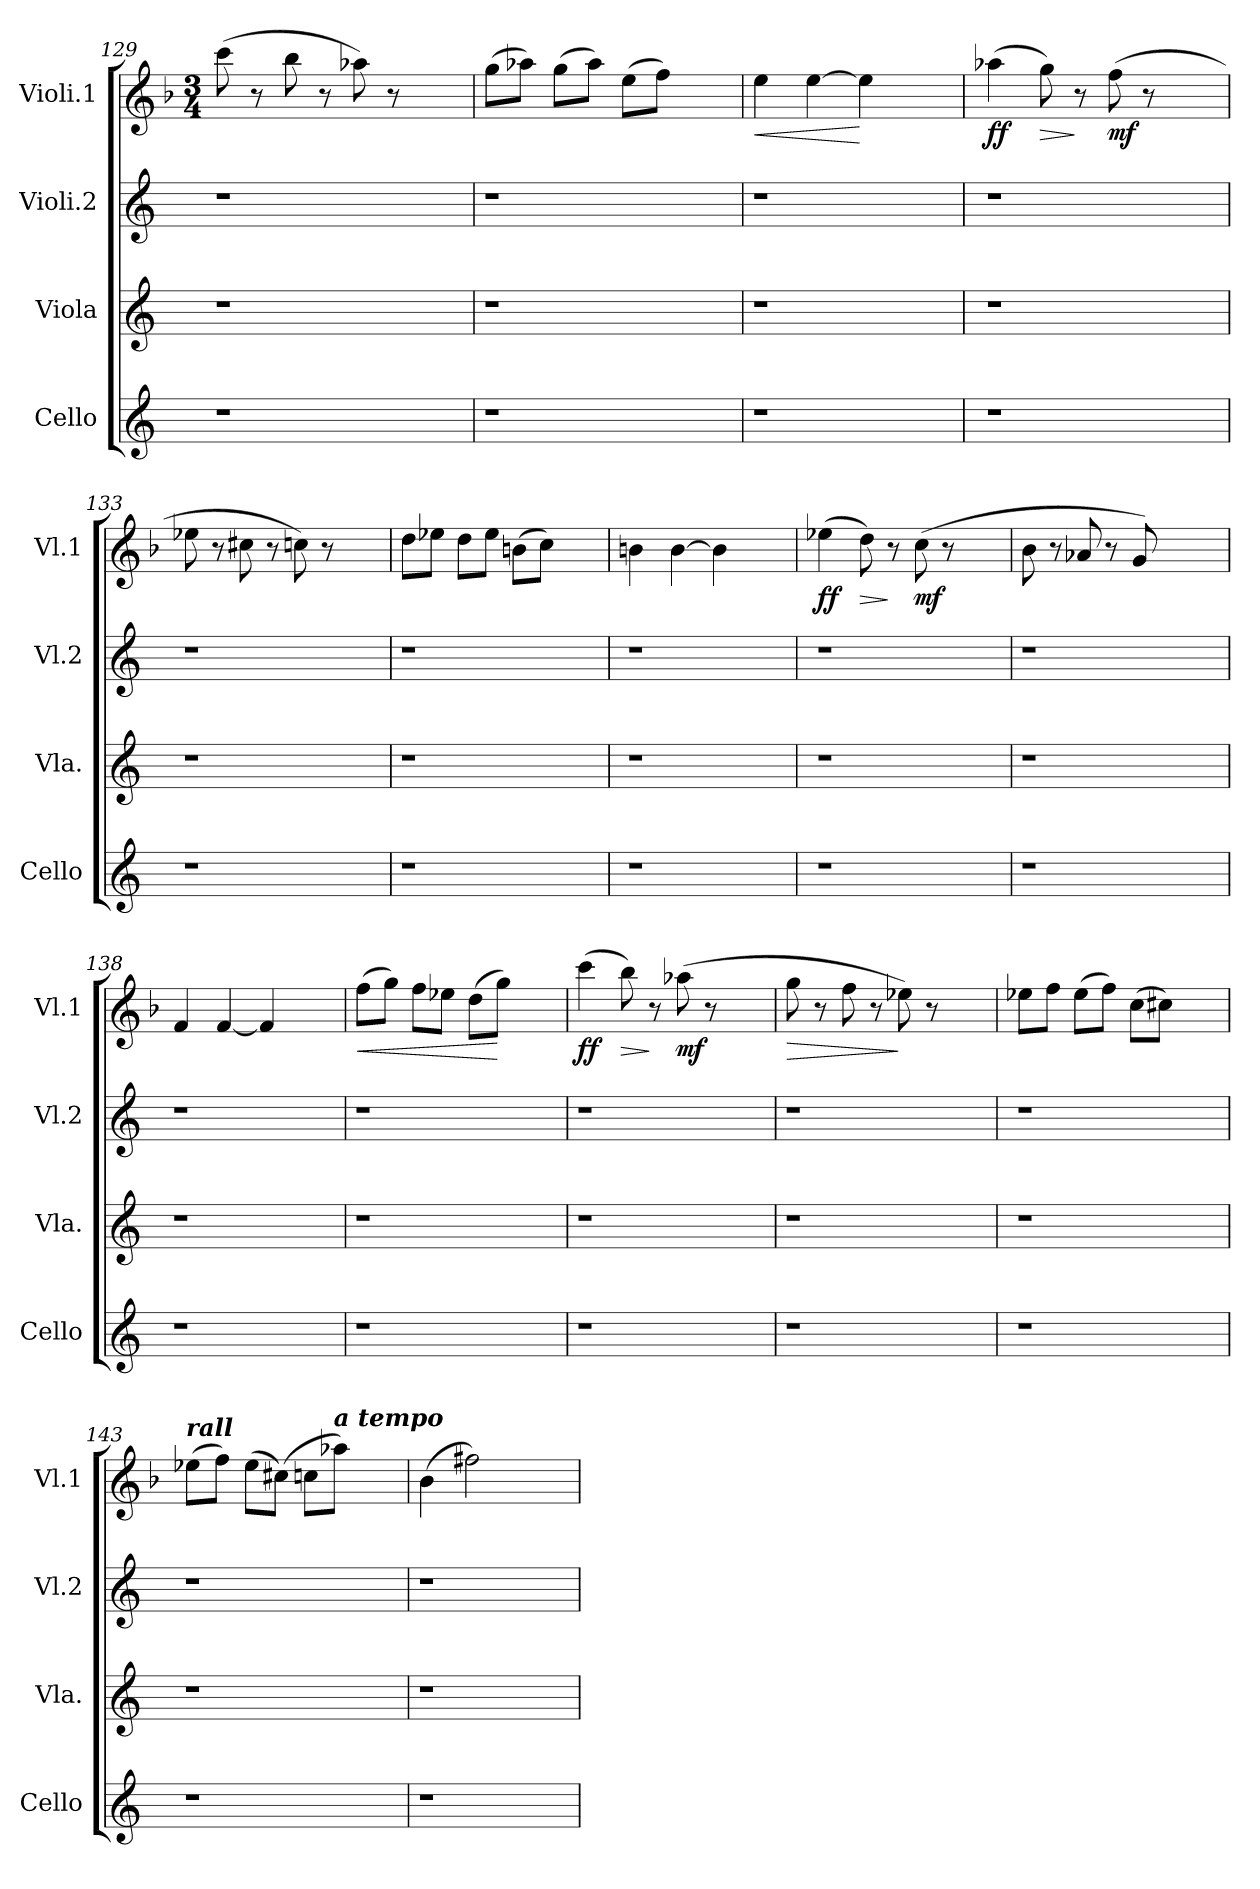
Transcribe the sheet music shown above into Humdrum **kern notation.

**kern	**kern	**kern	**kern	**dynam
*part4	*part3	*part2	*part1	*part1
*staff4	*staff3	*staff2	*staff1	*staff1
*I"Cello	*I"Viola	*I"Violi.2	*I"Violi.1	*
*I'Cello	*I'Vla.	*I'Vl.2	*I'Vl.1	*
!!LO:LB:g=z
*clefG2	*clefG2	*clefG2	*clefG2	*
*k[]	*k[]	*k[]	*k[b-]	*
*	*	*	*M3/4	*
=129	=129	=129	=129	=129
1r	1r	1r	(8ccc\	.
.	.	.	8r	.
.	.	.	8bb-\	.
.	.	.	8r	.
.	.	.	8aa-X\)	.
.	.	.	8r	.
.	.	.	4ryy	.
=130	=130	=130	=130	=130
1r	1r	1r	(8gg\L	.
.	.	.	8aa-X\J)	.
.	.	.	(8gg\L	.
.	.	.	8aa-\J)	.
.	.	.	(8ee\L	.
.	.	.	8ff\J)	.
.	.	.	4ryy	.
=131	=131	=131	=131	=131
!	!	!	!	!LO:HP:b
1r	1r	1r	4ee\	<
.	.	.	[4ee\	.
.	.	.	4ee\]	[
.	.	.	4ryy	.
=132	=132	=132	=132	=132
!	!	!	!	!LO:DY:b
1r	1r	1r	(4aa-X\	ff
!	!	!	!	!LO:HP:b
.	.	.	8gg\)	>
.	.	.	8r	]
!	!	!	!	!LO:DY:b
.	.	.	(8ff\	mf
.	.	.	8r	.
.	.	.	4ryy	.
!!LO:LB:g=z
=133	=133	=133	=133	=133
1r	1r	1r	8ee-X\	.
.	.	.	8r	.
.	.	.	8cc#X\	.
.	.	.	8r	.
.	.	.	8ccn\)	.
.	.	.	8r	.
.	.	.	4ryy	.
!!LO:LB:g=z
=134	=134	=134	=134	=134
1r	1r	1r	8dd\L	.
.	.	.	8ee-X\J	.
.	.	.	8dd\L	.
.	.	.	8ee-\J	.
.	.	.	(8bn\L	.
.	.	.	8cc\J)	.
.	.	.	4ryy	.
=135	=135	=135	=135	=135
1r	1r	1r	4bn\	.
.	.	.	[4b\	.
.	.	.	4b\]	.
.	.	.	4ryy	.
=136	=136	=136	=136	=136
!	!	!	!	!LO:DY:b
1r	1r	1r	(4ee-X\	ff
!	!	!	!	!LO:HP:b
.	.	.	8dd\)	>
.	.	.	8r	]
!	!	!	!	!LO:DY:b
.	.	.	(8cc\	mf
.	.	.	8r	.
.	.	.	4ryy	.
=137	=137	=137	=137	=137
1r	1r	1r	8b-\	.
.	.	.	8r	.
.	.	.	8a-X/	.
.	.	.	8r	.
.	.	.	8g/)	.
.	.	.	8ryy	.
.	.	.	4ryy	.
=138	=138	=138	=138	=138
1r	1r	1r	4f/	.
.	.	.	[4f/	.
.	.	.	4f/]	.
.	.	.	4ryy	.
!!LO:PB:g=z
=139	=139	=139	=139	=139
!	!	!	!	!LO:HP:b
1r	1r	1r	(8ff\L	<
.	.	.	8gg\J)	.
.	.	.	8ff\L	.
.	.	.	8ee-X\J	.
.	.	.	(8dd\L	.
.	.	.	8gg\J)	[
.	.	.	4ryy	.
!!LO:LB:g=z
=140	=140	=140	=140	=140
!	!	!	!	!LO:DY:b
1r	1r	1r	(4ccc\	ff
!	!	!	!	!LO:HP:b
.	.	.	8bb-\)	>
.	.	.	8r	]
!	!	!	!	!LO:DY:b
.	.	.	(8aa-X\	mf
.	.	.	8r	.
.	.	.	4ryy	.
=141	=141	=141	=141	=141
!	!	!	!	!LO:HP:b
1r	1r	1r	8gg\	>
.	.	.	8r	.
.	.	.	8ff\	.
.	.	.	8r	.
.	.	.	8ee-X\)	]
.	.	.	8r	.
.	.	.	4ryy	.
=142	=142	=142	=142	=142
1r	1r	1r	8ee-X\L	.
.	.	.	8ff\J	.
.	.	.	(8ee-\L	.
.	.	.	8ff\J)	.
.	.	.	(8cc\L	.
.	.	.	8cc#X\J)	.
.	.	.	4ryy	.
=143	=143	=143	=143	=143
!	!	!	!LO:TX:a:Bi:t=rall	!
1r	1r	1r	(8ee-X\L	.
.	.	.	8ff\J)	.
.	.	.	(8ee-\L	.
.	.	.	(8cc#X\J)	.
.	.	.	8ccn\L	.
!	!	!	!LO:TX:a:Bi:t=a tempo	!
.	.	.	8aa-X>\J)	.
.	.	.	4ryy	.
!!LO:LB:g=z
=144	=144	=144	=144	=144
1r	1r	1r	(4b-\	.
.	.	.	2ff#X\)	.
.	.	.	4ryy	.
=	=	=	=	=
*-	*-	*-	*-	*-
